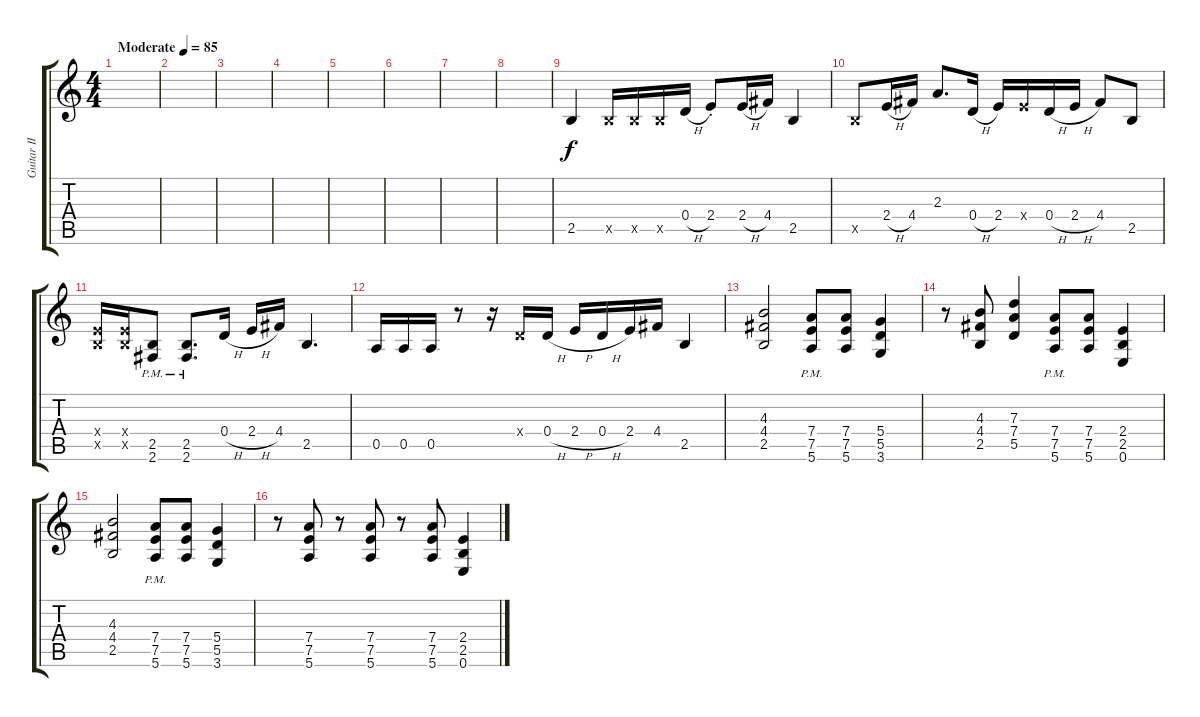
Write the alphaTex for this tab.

\track ("Guitar II" "Guitar II") {instrument overdrivenguitar}
\staff {score tabs}
\tuning (E4 B3 G3 D3 A2 E2) {hide}
\ts (4 4)
\tempo (85 "Moderate")
\clef g2
\ks c
|
|
|
|
|
|
|
|
2.5.4 2.5{x}.16 2.5{x}.16 2.5{x}.16 0.4{h}.16 2.4{st}.8 2.4{h}.16 4.4.16 2.5.4 |
2.5{x}.8 2.4{h}.16 4.4.16 2.3.8{d} 0.4{h}.16 2.4.16 2.4{x}.16 0.4{h}.16 2.4{h}.16 4.4.8 2.5.8 |
(2.4{x} 2.5{x}).16 (2.4{x} 2.5{x}).16 (2.5 2.6{pm}).8 (2.5 2.6{pm}).8{d} 0.4{h}.16 2.4{h}.16 4.4.16 2.5.4{d} |
0.5.16 0.5.16 0.5.16 r.8 r.16 0.4{x}.16 0.4{h}.16 2.4{h}.16 0.4{h}.16 2.4.16 4.4.16 2.5.4 |
(4.3 4.4 2.5).2 (7.4{pm} 7.5{pm} 5.6{pm}).8 (7.4 7.5 5.6).8 (5.4 5.5 3.6).4 |
r.8 (4.3 4.4 2.5).8 (7.3 7.4 5.5).4 (7.4{pm} 7.5{pm} 5.6{pm}).8 (7.4 7.5 5.6).8 (2.4 2.5 0.6).4 |
(4.3 4.4 2.5).2 (7.4{pm} 7.5{pm} 5.6{pm}).8 (7.4 7.5 5.6).8 (5.4 5.5 3.6).4 |
r.8 (7.4 7.5 5.6).8 r.8 (7.4 7.5 5.6).8 r.8 (7.4 7.5 5.6).8 (2.4 2.5 0.6).4
